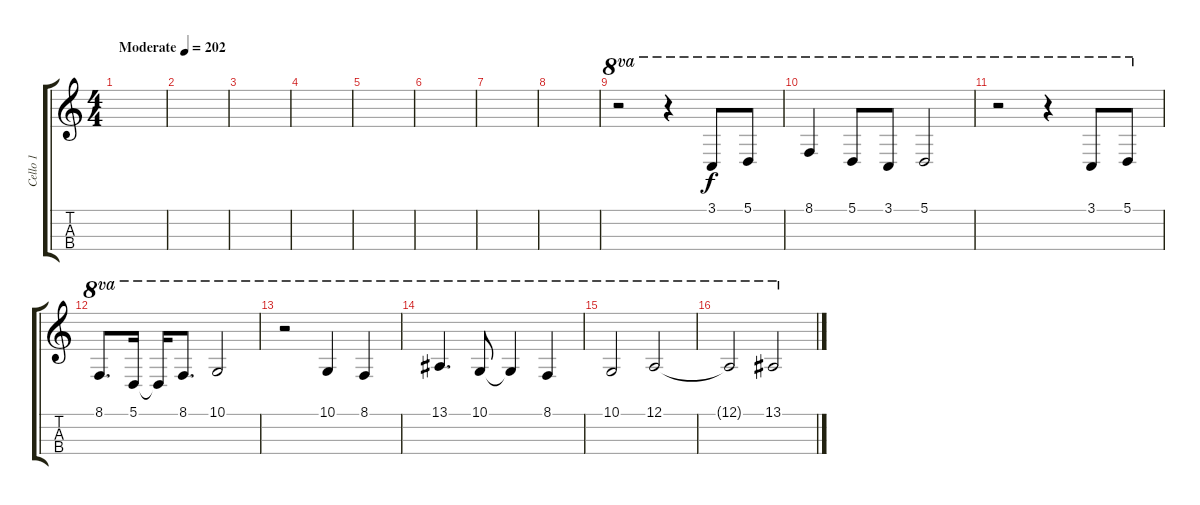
\track ("Cello 1" "Cello 1") {instrument cello}
\staff {score tabs}
\tuning (A3 D3 G2 C2) {hide}
\ts (4 4)
\tempo (202 "Moderate")
\clef g2
\ks c
|
|
|
|
|
|
|
|
r.2{ot 8va} r.4{ot 8va} 3.1.8{ot 8va} 5.1.8{ot 8va} |
8.1.4{ot 8va} 5.1.8{ot 8va} 3.1.8{ot 8va} 5.1.2{ot 8va} |
r.2{ot 8va} r.4{ot 8va} 3.1.8{ot 8va} 5.1.8{ot 8va} |
8.1.8{d ot 8va} 5.1.16{ot 8va} 5.1{t}.16{ot 8va} 8.1.8{d ot 8va} 10.1.2{ot 8va} |
r.2{ot 8va} 10.1.4{ot 8va} 8.1.4{ot 8va} |
13.1.4{d ot 8va} 10.1.8{ot 8va} 10.1{t}.4{ot 8va} 8.1.4{ot 8va} |
10.1.2{ot 8va} 12.1.2{ot 8va} |
12.1{t}.2{ot 8va} 13.1.2{ot 8va}
